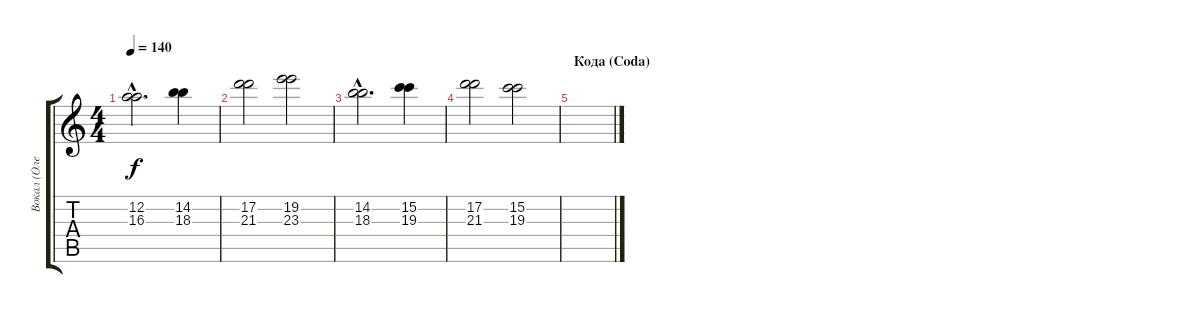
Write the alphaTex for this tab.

\track ("Вокал (Олег Жиляков)" "Вокал (Оле") {instrument contrabass}
\staff {score tabs}
\tuning (D4 A3 F3 C3 G2 D2) {hide}
\ts (4 4)
\tempo 140
\clef g2
\ks c
(12.2{hac} 16.3{hac}).2{d dy f} (14.2 18.3).4 |
(17.2 21.3).2 (19.2 23.3).2 |
(14.2{hac} 18.3{hac}).2{d} (15.2 19.3).4 |
(17.2 21.3).2 (15.2 19.3).2 |
\section ("" "Кода (Coda)")
